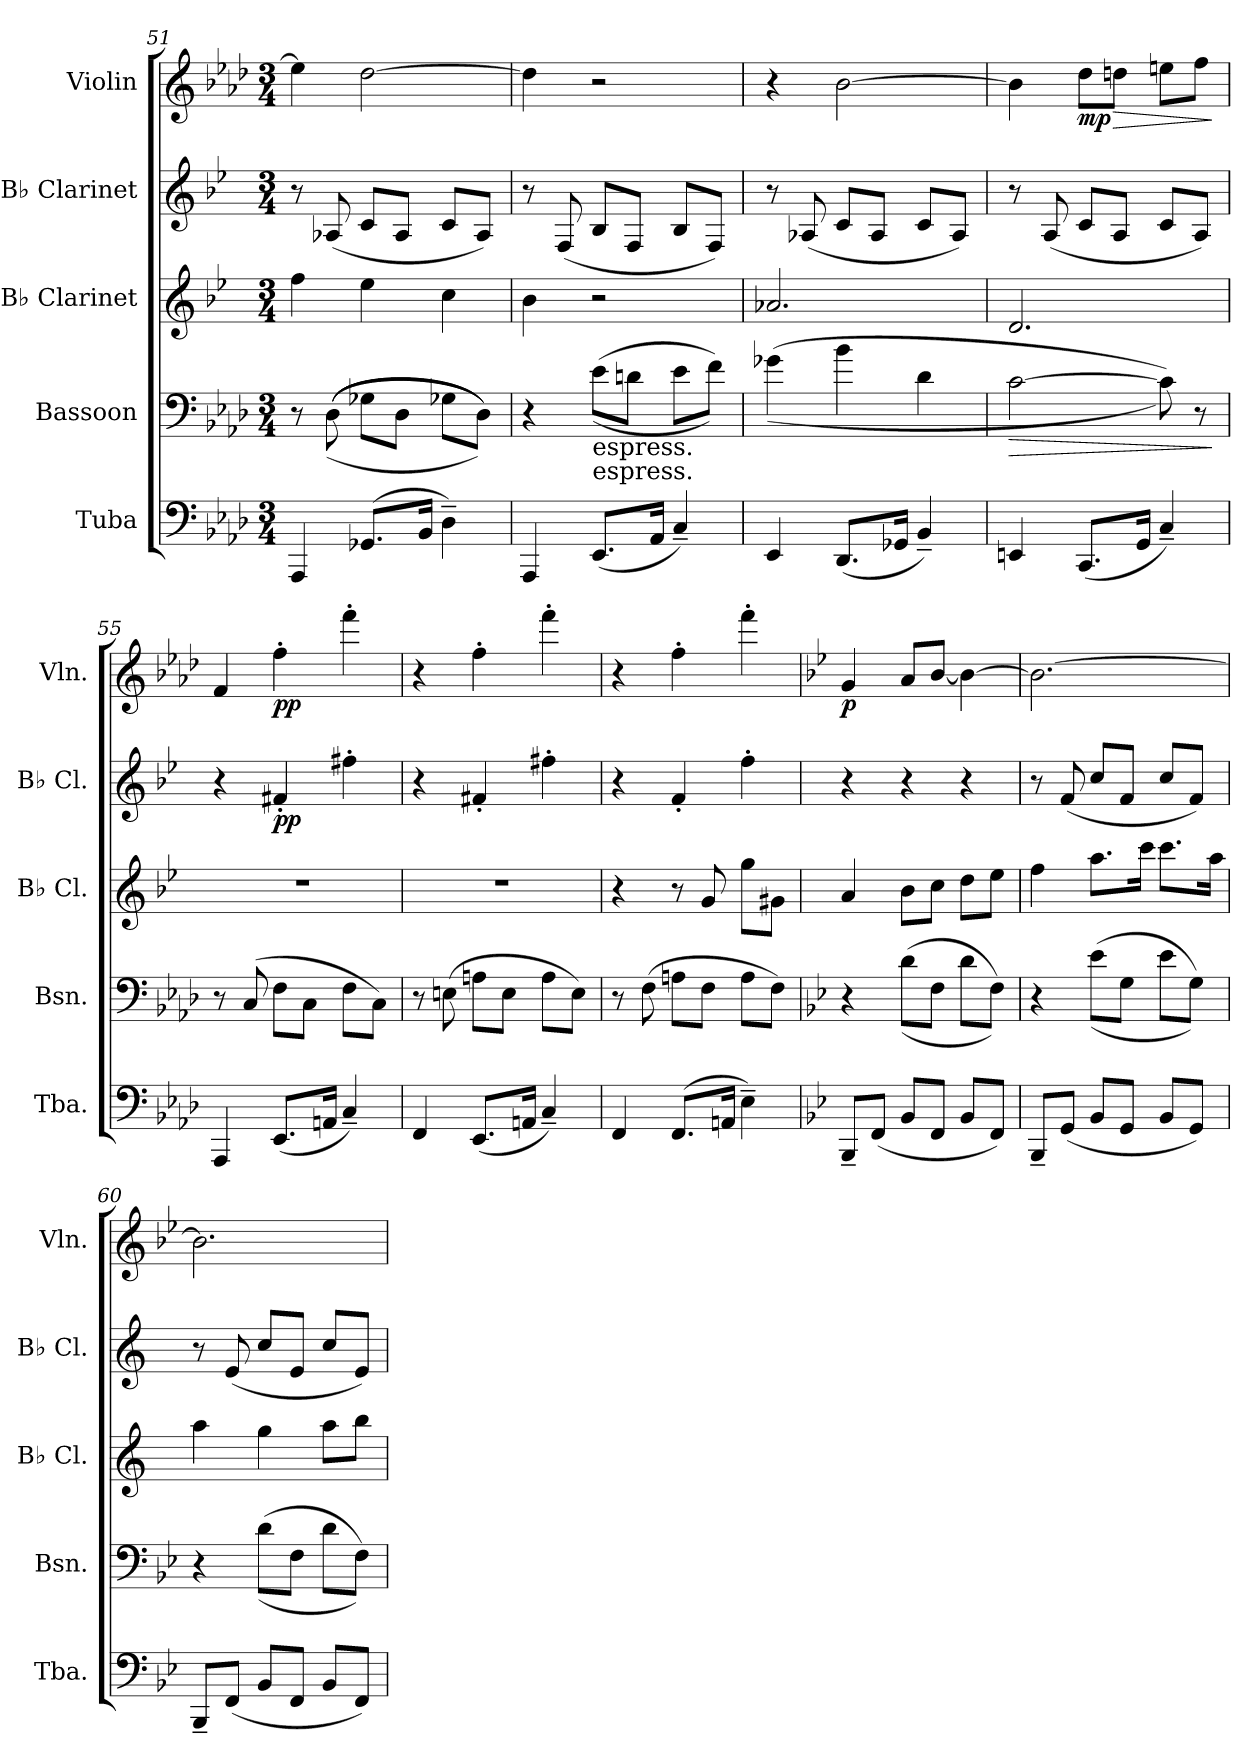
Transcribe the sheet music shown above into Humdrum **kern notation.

**kern	**kern	**dynam	**kern	**kern	**dynam	**kern	**dynam
*part5	*part4	*part4	*part3	*part2	*part2	*part1	*part1
*staff5	*staff4	*staff4	*staff3	*staff2	*staff2	*staff1	*staff1
*I"Tuba	*I"Bassoon	*	*I"B♭ Clarinet	*I"B♭ Clarinet	*	*I"Violin	*
*I'Tba.	*I'Bsn.	*	*I'B♭ Cl.	*I'B♭ Cl.	*	*I'Vln.	*
*clefF4	*clefF4	*	*clefG2	*clefG2	*	*clefG2	*
*	*	*	*ITrd1c2	*ITrd1c2	*	*	*
*k[b-e-a-d-]	*k[b-e-a-d-]	*	*k[b-e-a-d-]	*k[b-e-a-d-]	*	*k[b-e-a-d-]	*
*M3/4	*M3/4	*	*M3/4	*M3/4	*	*M3/4	*
=51	=51	=51	=51	=51	=51	=51	=51
4AAA-/	8r	.	4ee-\	8r	.	4ee-\]	.
.	((((8D-\	.	.	(8G-X/	.	.	.
(8.GG-X/L	8G-X\L	.	4dd-\	8B-/L	.	[2dd-\	.
.	8D-\J	.	.	8G-/J	.	.	.
16BB-/Jk	.	.	.	.	.	.	.
4D-~\)	8G-X\L	.	4b-\	8B-/L	.	.	.
.	8D-\J))))	.	.	8G-/J)	.	.	.
!!LO:LB:g=z
=52	=52	=52	=52	=52	=52	=52	=52
4AAA-/	4r	.	4a-\	8r	.	4dd-\]	.
.	.	.	.	(8E-/	.	.	.
!	!LO:TX:b:t=espress.	!	!	!	!	!	!
!	!LO:TX:b:t=espress.	!	!	!	!	!	!
!	!	!LO:DY:b	!	!	!	!	!
!	!	!LO:DY:n=1:b	!	!	!	!	!
(8.EE-/L	((8e-\L	mf mf	2r	8A-/L	.	2r	.
.	8dn\J	.	.	8E-/J	.	.	.
16AA-/Jk	.	.	.	.	.	.	.
4C~/)	8e-\L	.	.	8A-/L	.	.	.
.	8f\J))	.	.	8E-/J)	.	.	.
=53	=53	=53	=53	=53	=53	=53	=53
4EE-/	((4g-X\	.	2.g-X/	8r	.	4r	.
.	.	.	.	(8G-X/	.	.	.
(8.DD-/L	4b-\	.	.	8B-/L	.	[2b-\	.
.	.	.	.	8G-/J	.	.	.
16GG-X/Jk	.	.	.	.	.	.	.
4BB-~/)	4d-\	.	.	8B-/L	.	.	.
.	.	.	.	8G-/J)	.	.	.
=54	=54	=54	=54	=54	=54	=54	=54
!	!	!LO:HP:b	!	!	!	!	!
4EEn/	[2c\	>	2.c/	8r	.	4b-\]	.
.	.	.	.	(8G/	.	.	.
!	!	!	!	!	!	!	!LO:DY:b
(8.CC/L	.	.	.	8B-/L	.	8dd-\L	mp
!	!	!	!	!	!	!	!LO:HP:b
.	.	.	.	8G/J	.	8ddn\J	>
16GG/Jk	.	.	.	.	.	.	.
4C~/)	8c\]))	.	.	8B-/L	.	8een\L	.
.	8r	.	.	8G/J)	.	8ff\J	.
.	.	]	.	.	.	.	]
=55	=55	=55	=55	=55	=55	=55	=55
4AAA-/	8r	.	2.r	4r	.	4f/	.
.	(8C/	.	.	.	.	.	.
!	!	!	!	!	!LO:DY:b	!	!LO:DY:b
(8.EE-/L	8F\L	.	.	4en'/	pp	4ff'\	pp
.	8C\J	.	.	.	.	.	.
16AAn/Jk	.	.	.	.	.	.	.
4C~/)	8F\L	.	.	4een'\	.	4fff'\	.
.	8C\J)	.	.	.	.	.	.
!!LO:PB:g=z
=56	=56	=56	=56	=56	=56	=56	=56
4FF/	8r	.	2.r	4r	.	4r	.
.	(8En\	.	.	.	.	.	.
(8.EE-/L	8An\L	.	.	4en'/	.	4ff'\	.
.	8E\J	.	.	.	.	.	.
16AAn/Jk	.	.	.	.	.	.	.
4C~/)	8A\L	.	.	4een'\	.	4fff'\	.
.	8E\J)	.	.	.	.	.	.
=57	=57	=57	=57	=57	=57	=57	=57
4FF/	8r	.	4r	4r	.	4r	.
.	(8F\	.	.	.	.	.	.
(8.FF/L	8An\L	.	8r	4e-'/	.	4ff'\	.
.	8F\J	.	8f/	.	.	.	.
16AAn/Jk	.	.	.	.	.	.	.
4E-~\)	8A\L	.	8ff\L	4ee-'\	.	4fff'\	.
.	8F\J)	.	8f#X\J	.	.	.	.
=58	=58	=58	=58	=58	=58	=58	=58
*k[b-e-]	*k[b-e-]	*	*k[b-e-]	*k[b-e-]	*	*k[b-e-]	*
!	!	!	!	!	!	!	!LO:DY:b
8BBB-~/L	4r	.	4g/	4r	.	4g/	p
(8FF/J	.	.	.	.	.	.	.
8BB-/L	((8d\L	.	8a\L	4r	.	8a/L	.
8FF/J	8F\J	.	8b-\J	.	.	[8b-/J	.
8BB-/L	8d\L	.	8cc\L	4r	.	4b-\_	.
8FF/J)	8F\J))	.	8dd\J	.	.	.	.
=59	=59	=59	=59	=59	=59	=59	=59
8BBB-~/L	4r	.	4ee-\	8r	.	2.b-\_	.
(8GG/J	.	.	.	(8e-/	.	.	.
8BB-/L	((8e-\L	.	8.gg\L	8b-/L	.	.	.
8GG/J	8G\J	.	.	8e-/J	.	.	.
.	.	.	16bb-\Jk	.	.	.	.
8BB-/L	8e-\L	.	8.bb-\L	8b-/L	.	.	.
8GG/J)	8G\J))	.	.	8e-/J)	.	.	.
.	.	.	16gg\Jk	.	.	.	.
=60	=60	=60	=60	=60	=60	=60	=60
8BBB-~/L	4r	.	4gg\	8r	.	2.b-\]	.
(8FF/J	.	.	.	(8d/	.	.	.
8BB-/L	((8d\L	.	4ff\	8b-/L	.	.	.
8FF/J	8F\J	.	.	8d/J	.	.	.
8BB-/L	8d\L	.	8gg\L	8b-/L	.	.	.
8FF/J)	8F\J))	.	8aa\J	8d/J)	.	.	.
=	=	=	=	=	=	=	=
*-	*-	*-	*-	*-	*-	*-	*-
